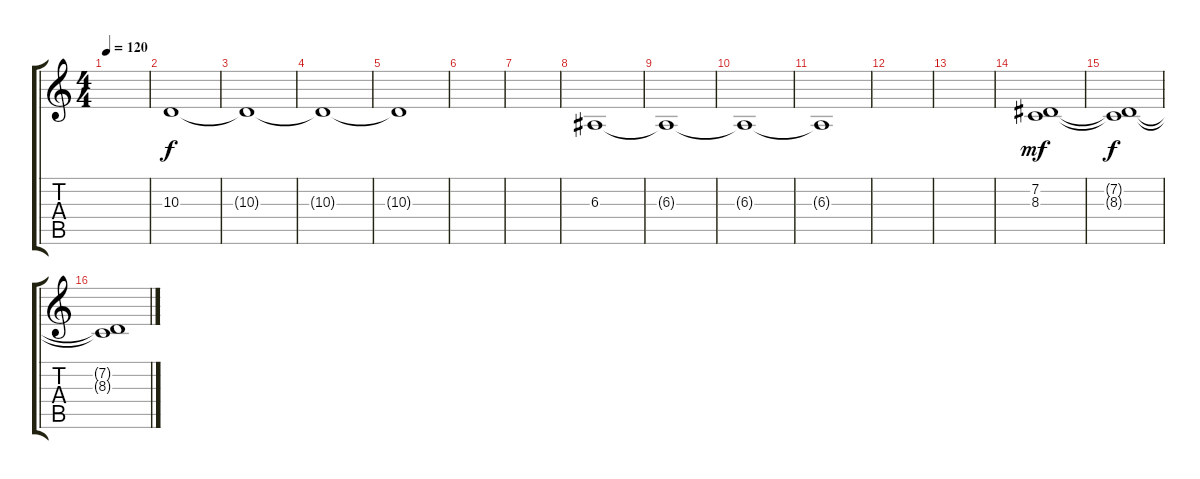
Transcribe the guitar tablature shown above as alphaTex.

\track "" {instrument choiraahs}
\staff {score tabs}
\tuning (Db4 Ab3 E3 B2 Gb2 Db2) {hide}
\ts (4 4)
\tempo 120
\clef g2
\ks c
|
10.3.1{volume 5} |
10.3{t}.1 |
10.3{t}.1{volume 0} |
10.3{t}.1 |
|
|
6.3.1{volume 5} |
6.3{t}.1 |
6.3{t}.1{volume 0} |
6.3{t}.1 |
|
|
(7.2 8.3).1{dy mf volume 5} |
(7.2{t} 8.3{t}).1{dy f} |
(7.2{t} 8.3{t}).1{volume 0}
